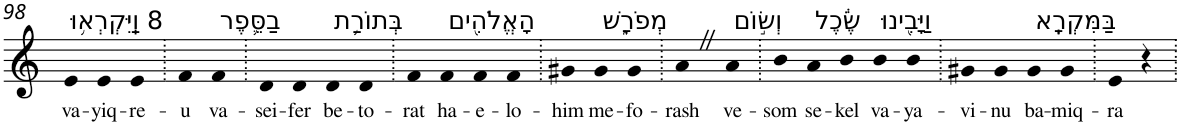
**kern	**text
*part1	*part1
*staff1	*staff1
*I"Piano	*
*I'Pno	*
!!LO:PB:g=z
*clefG2	*
*k[]	*
=98	=98
!LO:TX:a:t=8 וַֽיִּקְרְא֥וּ	!
!	!LO:LY:b
4e	va-
!	!LO:LY:b
4e	-yiq-
!	!LO:LY:b
4e	-re-
=99.	=99.
!	!LO:LY:b
4f	-u
!LO:TX:a:t=בַסֵּ֛פֶר	!
!	!LO:LY:b
4f	va-
=100.	=100.
!	!LO:LY:b
4d	-sei-
!	!LO:LY:b
4d	-fer
!LO:TX:a:t=בְּתוֹרַ֥ת	!
!	!LO:LY:b
4d	be-
!	!LO:LY:b
4d	-to-
=101.	=101.
!	!LO:LY:b
4f	-rat
!LO:TX:a:t=הָאֱלֹהִ֖ים	!
!	!LO:LY:b
4f	ha-
!	!LO:LY:b
4f	-e-
!	!LO:LY:b
4f	-lo-
=102.	=102.
!	!LO:LY:b
4g#X	-him
!LO:TX:a:t=מְפֹרָ֑שׁ	!
!	!LO:LY:b
4g#	me-
!	!LO:LY:b
4g#	-fo-
=103.	=103.
!	!LO:LY:b
4aZ	-rash
!LO:TX:a:t=וְשׂ֣וֹם	!
!	!LO:LY:b
4a	ve-
=104.	=104.
!	!LO:LY:b
4b	-som
!LO:TX:a:t=שֶׂ֔כֶל	!
!	!LO:LY:b
4a	se-
!	!LO:LY:b
4b	-kel
!LO:TX:a:t=וַיָּבִ֖ינוּ	!
!	!LO:LY:b
4b	va-
!	!LO:LY:b
4b	-ya-
=105.	=105.
!	!LO:LY:b
4g#X	-vi-
!	!LO:LY:b
4g#	-nu
!LO:TX:a:t=בַּמִּקְרָֽא	!
!	!LO:LY:b
4g#	ba-
!	!LO:LY:b
4g#	-miq-
=106.	=106.
!	!LO:LY:b
4e	-ra
4r	.
=.	=.
*-	*-
